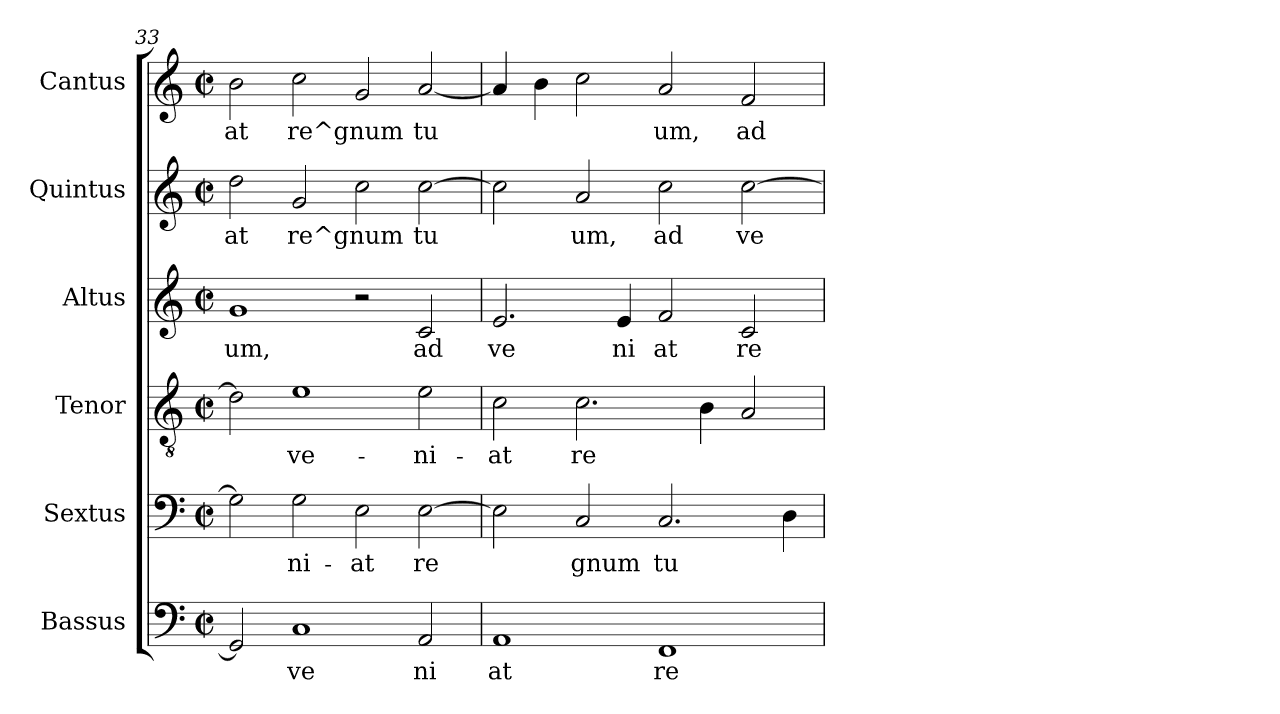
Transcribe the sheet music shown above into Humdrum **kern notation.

**kern	**text	**kern	**text	**kern	**text	**kern	**text	**kern	**text	**kern	**text
*part6	*part6	*part5	*part5	*part4	*part4	*part3	*part3	*part2	*part2	*part1	*part1
*staff6	*staff6	*staff5	*staff5	*staff4	*staff4	*staff3	*staff3	*staff2	*staff2	*staff1	*staff1
*I"Bassus	*	*I"Sextus	*	*I"Tenor	*	*I"Altus	*	*I"Quintus	*	*I"Cantus	*
*clefF4	*	*clefF4	*	*clefGv2	*	*clefG2	*	*clefG2	*	*clefG2	*
*k[]	*	*k[]	*	*k[]	*	*k[]	*	*k[]	*	*k[]	*
*C:	*	*C:	*	*C:	*	*C:	*	*C:	*	*C:	*
*M2/2	*	*M2/2	*	*M2/2	*	*M2/2	*	*M2/2	*	*M2/2	*
*met(c|)	*	*met(c|)	*	*met(c|)	*	*met(c|)	*	*met(c|)	*	*met(c|)	*
=33	=33	=33	=33	=33	=33	=33	=33	=33	=33	=33	=33
!	!LO:LY:b:cj	!	!LO:LY:b:cj	!	!LO:LY:b:cj	!	!LO:LY:b:cj	!	!LO:LY:b:cj	!	!LO:LY:b:cj
2GG/]	.	2G\]	--	2d\]	--	1g	um,	2dd\	at	2b\	at
!	!LO:LY:b:cj	!	!LO:LY:b:cj	!	!LO:LY:b:cj	!	!	!	!LO:LY:b:cj	!	!LO:LY:b:cj
1C	ve	2G\	-ni-	1e	-ve-	.	.	2g/	re^gnum	2cc\	re^gnum
!	!	!	!LO:LY:b:cj	!	!	!	!	!	!LO:LY:b:cj	!	!LO:LY:b:cj
.	.	2E\	-at	.	.	2r	.	2cc\	.	2g/	.
!	!LO:LY:b:cj	!	!LO:LY:b:cj	!	!LO:LY:b:cj	!	!LO:LY:b:cj	!	!LO:LY:b:cj	!	!LO:LY:b:cj
2AA/	ni	[>2E\	re-	2e\	-ni-	2c/	ad	[>2cc\	tu	[<2a/	tu
=34	=34	=34	=34	=34	=34	=34	=34	=34	=34	=34	=34
!	!LO:LY:b:cj	!	!LO:LY:b:cj	!	!LO:LY:b:cj	!	!LO:LY:b:cj	!	!LO:LY:b:cj	!	!LO:LY:b:cj
1AA	at	2E\]	--	2c\	-at	2.e/	ve	2cc\]	.	4a/]	.
!	!	!	!	!	!	!	!	!	!	!	!LO:LY:b:cj
.	.	.	.	.	.	.	.	.	.	4b\	.
!	!	!	!LO:LY:b:cj	!	!LO:LY:b:cj	!	!	!	!LO:LY:b:cj	!	!LO:LY:b:cj
.	.	2C/	-gnum	2.c\	re-	.	.	2a/	um,	2cc\	.
!	!	!	!	!	!	!	!LO:LY:b:cj	!	!	!	!
.	.	.	.	.	.	4e/	ni	.	.	.	.
!	!LO:LY:b:cj	!	!LO:LY:b:cj	!	!	!	!LO:LY:b:cj	!	!LO:LY:b:cj	!	!LO:LY:b:cj
1FF	re	2.C/	tu-	.	.	2f/	at	2cc\	ad	2a/	um,
!	!	!	!	!	!LO:LY:b:cj	!	!	!	!	!	!
.	.	.	.	4B\	--	.	.	.	.	.	.
!	!	!	!	!	!LO:LY:b:cj	!	!LO:LY:b:cj	!	!LO:LY:b:cj	!	!LO:LY:b:cj
.	.	.	.	2A/	--	2c/	re	[>2cc\	ve	2f/	ad
!	!	!	!LO:LY:b:cj	!	!	!	!	!	!	!	!
.	.	4D\	--	.	.	.	.	.	.	.	.
=	=	=	=	=	=	=	=	=	=	=	=
*-	*-	*-	*-	*-	*-	*-	*-	*-	*-	*-	*-
